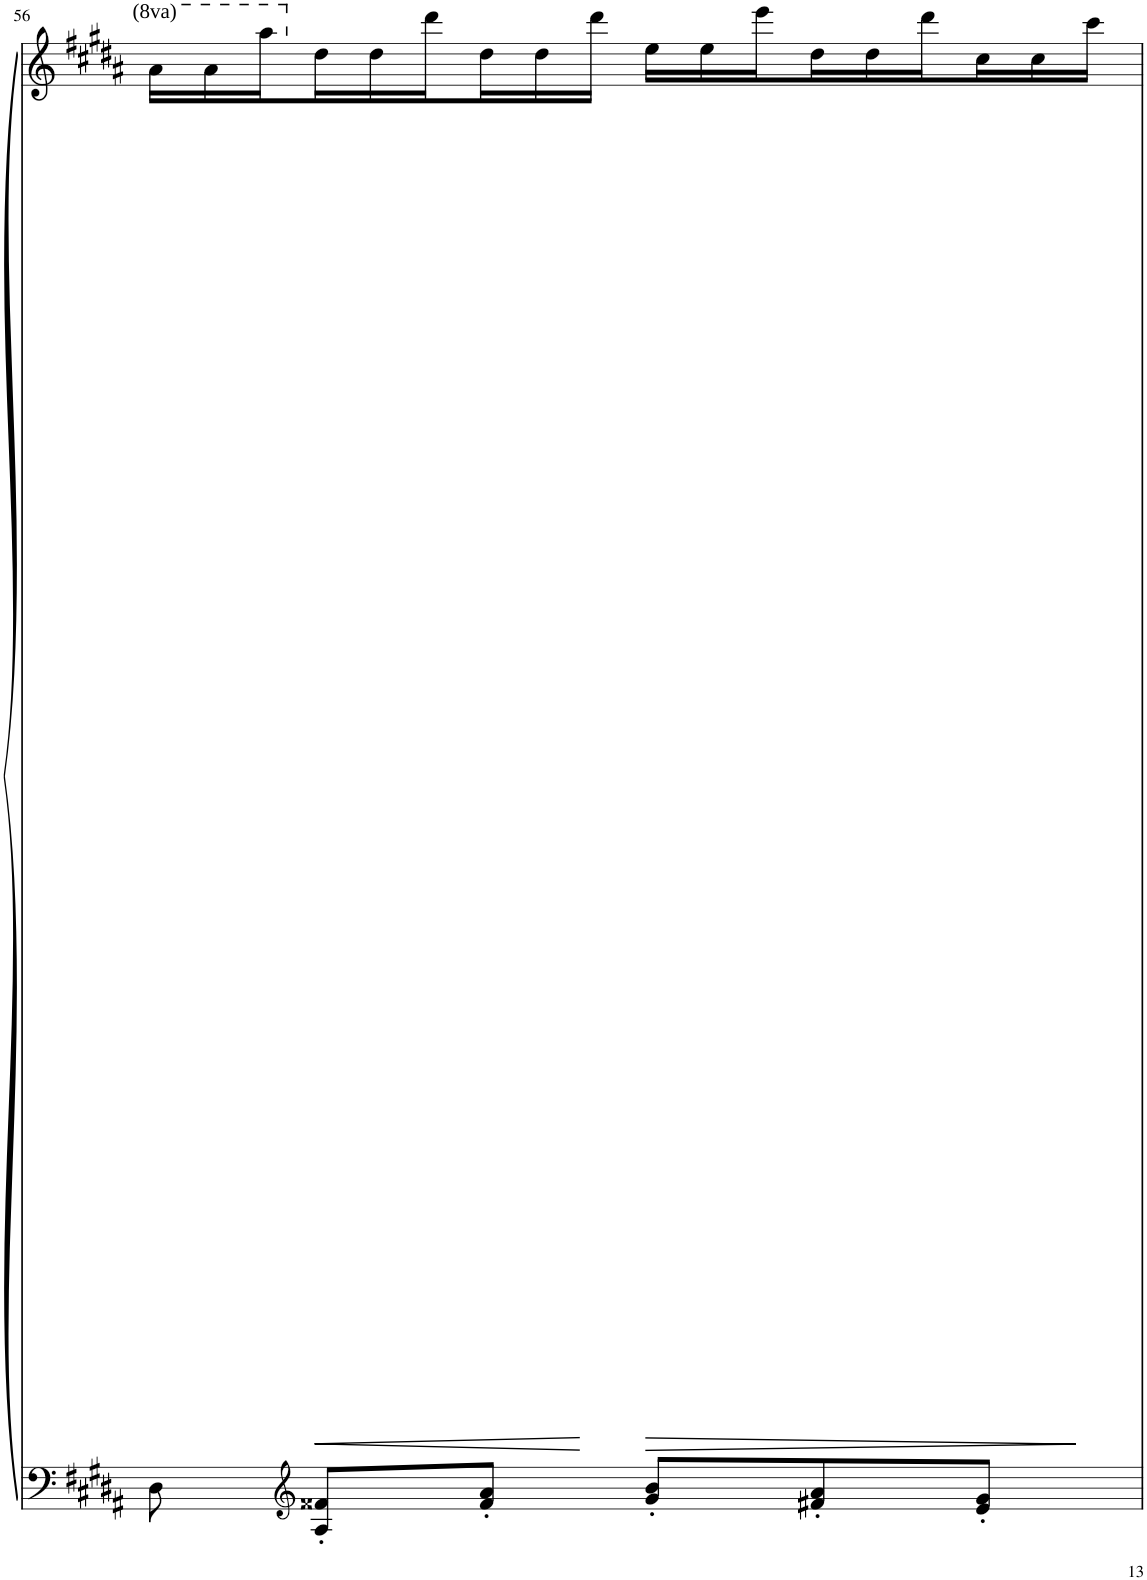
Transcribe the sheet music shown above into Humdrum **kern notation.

**kern	**kern	**dynam
*part1	*part1	*part1
*staff2	*staff1	*staff1/2
*I"Piano	*	*
*I'Pno	*	*
!!LO:PB:g=z
*clefF4	*clefG2	*
*k[f#c#g#d#a#]	*k[f#c#g#d#a#]	*
*M6/8	*M6/8	*
*	*Xtuplet	*
=56	=56	=56
8D#\	24aa#\LL	.
.	24aa#\	.
.	24aaa#\	.
*clefG2	*	*
!	!	!LO:HP:b
8A#/' 8f##X/'L	24dd#\	<
.	24dd#\	.
.	24ddd#\	.
8f##/' 8a#/'J	24dd#\	.
.	24dd#\	.
.	24ddd#\JJ	[
!	!	!LO:HP:b
8g#/' 8b/'L	24ee\LL	>
.	24ee\	.
.	24eee\	.
8f#X/' 8a#/'	24dd#\	.
.	24dd#\	.
.	24ddd#\	.
8e/' 8g#/'J	24cc#\	.
.	24cc#\	.
.	24ccc#\JJ	]
=	=	=
*-	*-	*-
